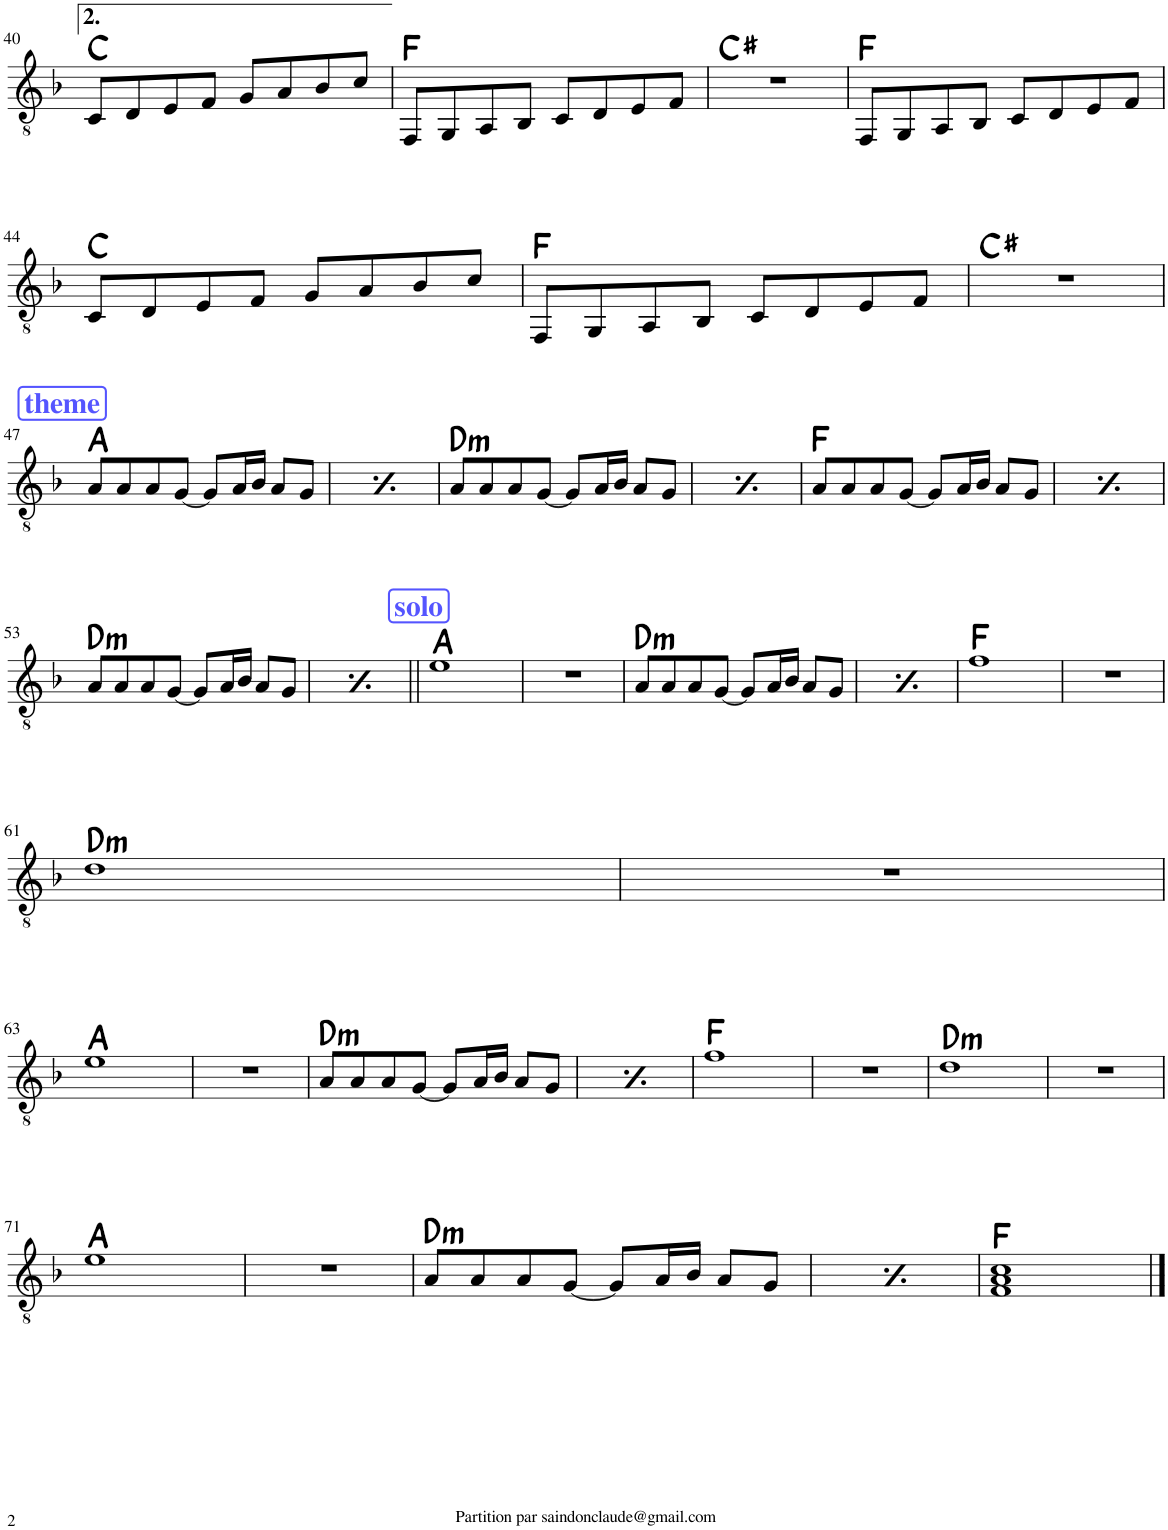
**kern	**harte
*part1	*part1
*staff1	*
*I"Classical Guitar	*
*I'Guit.	*
!!LO:PB:g=z
*clefGv2	*
*k[b-]	*
*M4/4	*
=40	=40
8C/L	C:maj
8D/	.
8E/	.
8F/J	.
8G/L	.
8A/	.
8B-/	.
8c/J	.
=41	=41
8FF/L	F:maj
8GG/	.
8AA/	.
8BB-/J	.
8C/L	.
8D/	.
8E/	.
8F/J	.
=42	=42
1r	C#:maj
=43	=43
8FF/L	F:maj
8GG/	.
8AA/	.
8BB-/J	.
8C/L	.
8D/	.
8E/	.
8F/J	.
!!LO:LB:g=z
=44	=44
8C/L	C:maj
8D/	.
8E/	.
8F/J	.
8G/L	.
8A/	.
8B-/	.
8c/J	.
=45	=45
8FF/L	F:maj
8GG/	.
8AA/	.
8BB-/J	.
8C/L	.
8D/	.
8E/	.
8F/J	.
=46	=46
1r	C#:maj
!!LO:LB:g=z
!!LO:REH:place=s1:a:B:rj:color=#5555FF:fs=14:t=theme
=47	=47
8A/L	A:maj
8A/	.
8A/	.
[8G/J	.
8G/L]	.
16A/L	.
16B-/JJ	.
8A/L	.
8G/J	.
!!LO:REH:place=s1:a:B:rj:color=#5555FF:fs=14:t=theme
=48	=48
8A/L	A:maj
8A/	.
8A/	.
[8G/J	.
8G/L]	.
16A/L	.
16B-/JJ	.
8A/L	.
8G/J	.
=49	=49
!	!LO:H:kt=m
8A/L	D:min
8A/	.
8A/	.
[8G/J	.
8G/L]	.
16A/L	.
16B-/JJ	.
8A/L	.
8G/J	.
=50	=50
!	!LO:H:kt=m
8A/L	D:min
8A/	.
8A/	.
[8G/J	.
8G/L]	.
16A/L	.
16B-/JJ	.
8A/L	.
8G/J	.
=51	=51
8A/L	F:maj
8A/	.
8A/	.
[8G/J	.
8G/L]	.
16A/L	.
16B-/JJ	.
8A/L	.
8G/J	.
=52	=52
8A/L	F:maj
8A/	.
8A/	.
[8G/J	.
8G/L]	.
16A/L	.
16B-/JJ	.
8A/L	.
8G/J	.
!!LO:LB:g=z
=53	=53
!	!LO:H:kt=m
8A/L	D:min
8A/	.
8A/	.
[8G/J	.
8G/L]	.
16A/L	.
16B-/JJ	.
8A/L	.
8G/J	.
=54	=54
!	!LO:H:kt=m
8A/L	D:min
8A/	.
8A/	.
[8G/J	.
8G/L]	.
16A/L	.
16B-/JJ	.
8A/L	.
8G/J	.
!!LO:REH:place=s1:a:B:rj:color=#5555FF:fs=14:t=solo
=55||	=55||
1e	A:maj
=56	=56
1r	.
=57	=57
!	!LO:H:kt=m
8A/L	D:min
8A/	.
8A/	.
[8G/J	.
8G/L]	.
16A/L	.
16B-/JJ	.
8A/L	.
8G/J	.
=58	=58
!	!LO:H:kt=m
8A/L	D:min
8A/	.
8A/	.
[8G/J	.
8G/L]	.
16A/L	.
16B-/JJ	.
8A/L	.
8G/J	.
=59	=59
1f	F:maj
=60	=60
1r	.
!!LO:LB:g=z
=61	=61
!	!LO:H:kt=m
1d	D:min
=62	=62
1r	.
!!LO:LB:g=z
=63	=63
1e	A:maj
=64	=64
1r	.
=65	=65
!	!LO:H:kt=m
8A/L	D:min
8A/	.
8A/	.
[8G/J	.
8G/L]	.
16A/L	.
16B-/JJ	.
8A/L	.
8G/J	.
=66	=66
!	!LO:H:kt=m
8A/L	D:min
8A/	.
8A/	.
[8G/J	.
8G/L]	.
16A/L	.
16B-/JJ	.
8A/L	.
8G/J	.
=67	=67
1f	F:maj
=68	=68
1r	.
=69	=69
!	!LO:H:kt=m
1d	D:min
=70	=70
1r	.
!!LO:LB:g=z
=71	=71
1e	A:maj
=72	=72
1r	.
=73	=73
!	!LO:H:kt=m
8A/L	D:min
8A/	.
8A/	.
[8G/J	.
8G/L]	.
16A/L	.
16B-/JJ	.
8A/L	.
8G/J	.
=74	=74
!	!LO:H:kt=m
8A/L	D:min
8A/	.
8A/	.
[8G/J	.
8G/L]	.
16A/L	.
16B-/JJ	.
8A/L	.
8G/J	.
=75	=75
1F 1A 1c	F:maj
==	==
*-	*-
